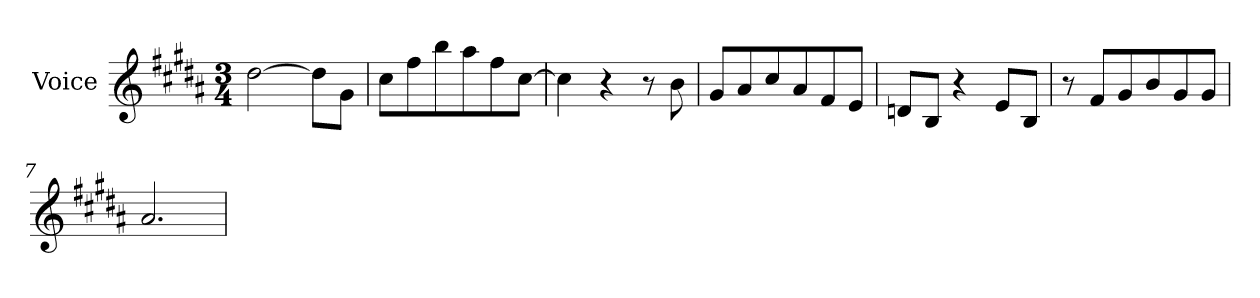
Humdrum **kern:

**kern
*part1
*staff1
*I"Voice
*I'Voice
*clefG2
*k[f#c#g#d#a#]
*M3/4
=1
[>2dd#\
8dd#\L]
8g#\J
=2
8cc#\L
8ff#\
8bb\
8aa#\
8ff#\
[>8cc#\J
=3
4cc#\]
4r
8r
8b\
=4
8g#/L
8a#/
8cc#/
8a#/
8f#/
8e/J
=5
8dn/L
8B/J
4r
8e/L
8B/J
=6
8r
8f#/L
8g#/
8b/
8g#/
8g#/J
=7
2.a#/
=
*-
